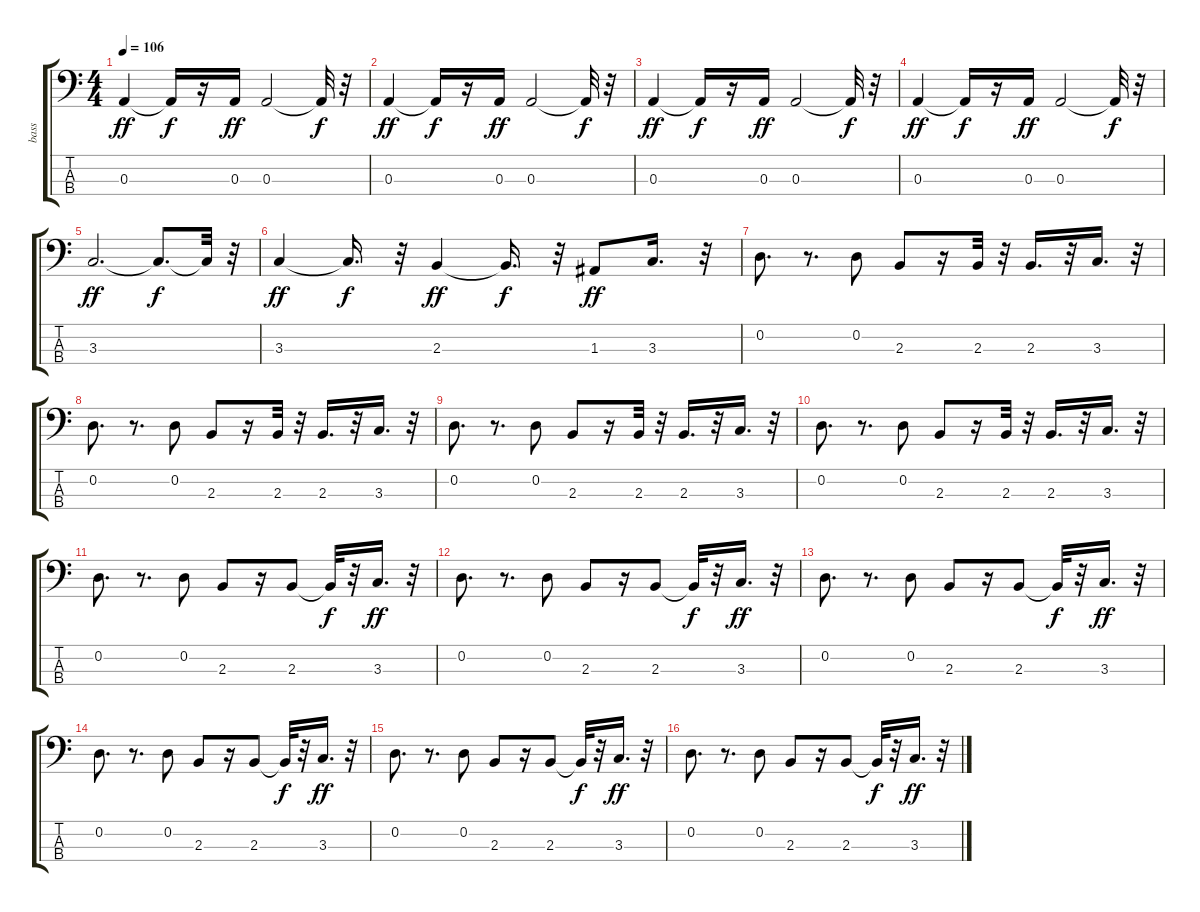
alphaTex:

\track ("bass" "bass") {instrument electricbassfinger}
\staff {score tabs}
\tuning (G2 D2 A1 E1) {hide}
\ts (4 4)
\tempo 106
\clef f4
\ks c
0.3.4{dy ff} 0.3{t}.16{dy f} r.16 0.3.16{dy ff} 0.3.2 0.3{t}.32{dy f} r.32 |
0.3.4{dy ff} 0.3{t}.16{dy f} r.16 0.3.16{dy ff} 0.3.2 0.3{t}.32{dy f} r.32 |
0.3.4{dy ff} 0.3{t}.16{dy f} r.16 0.3.16{dy ff} 0.3.2 0.3{t}.32{dy f} r.32 |
0.3.4{dy ff} 0.3{t}.16{dy f} r.16 0.3.16{dy ff} 0.3.2 0.3{t}.32{dy f} r.32 |
3.3.2{d dy ff} 3.3{t}.8{d dy f} 3.3{t}.32 r.32 |
3.3.4{dy ff} 3.3{t}.16{d dy f} r.32 2.3.4{dy ff} 2.3{t}.16{d dy f} r.32 1.3.8{dy ff} 3.3.16{d} r.32 |
0.2.8{d} r.8{d} 0.2.8 2.3.8 r.16 2.3.32 r.32 2.3.16{d} r.32 3.3.16{d} r.32 |
0.2.8{d} r.8{d} 0.2.8 2.3.8 r.16 2.3.32 r.32 2.3.16{d} r.32 3.3.16{d} r.32 |
0.2.8{d} r.8{d} 0.2.8 2.3.8 r.16 2.3.32 r.32 2.3.16{d} r.32 3.3.16{d} r.32 |
0.2.8{d} r.8{d} 0.2.8 2.3.8 r.16 2.3.32 r.32 2.3.16{d} r.32 3.3.16{d} r.32 |
0.2.8{d} r.8{d} 0.2.8 2.3.8 r.16 2.3.8 2.3{t}.32{dy f} r.32 3.3.16{d dy ff} r.32 |
0.2.8{d} r.8{d} 0.2.8 2.3.8 r.16 2.3.8 2.3{t}.32{dy f} r.32 3.3.16{d dy ff} r.32 |
0.2.8{d} r.8{d} 0.2.8 2.3.8 r.16 2.3.8 2.3{t}.32{dy f} r.32 3.3.16{d dy ff} r.32 |
0.2.8{d} r.8{d} 0.2.8 2.3.8 r.16 2.3.8 2.3{t}.32{dy f} r.32 3.3.16{d dy ff} r.32 |
0.2.8{d} r.8{d} 0.2.8 2.3.8 r.16 2.3.8 2.3{t}.32{dy f} r.32 3.3.16{d dy ff} r.32 |
0.2.8{d} r.8{d} 0.2.8 2.3.8 r.16 2.3.8 2.3{t}.32{dy f} r.32 3.3.16{d dy ff} r.32
